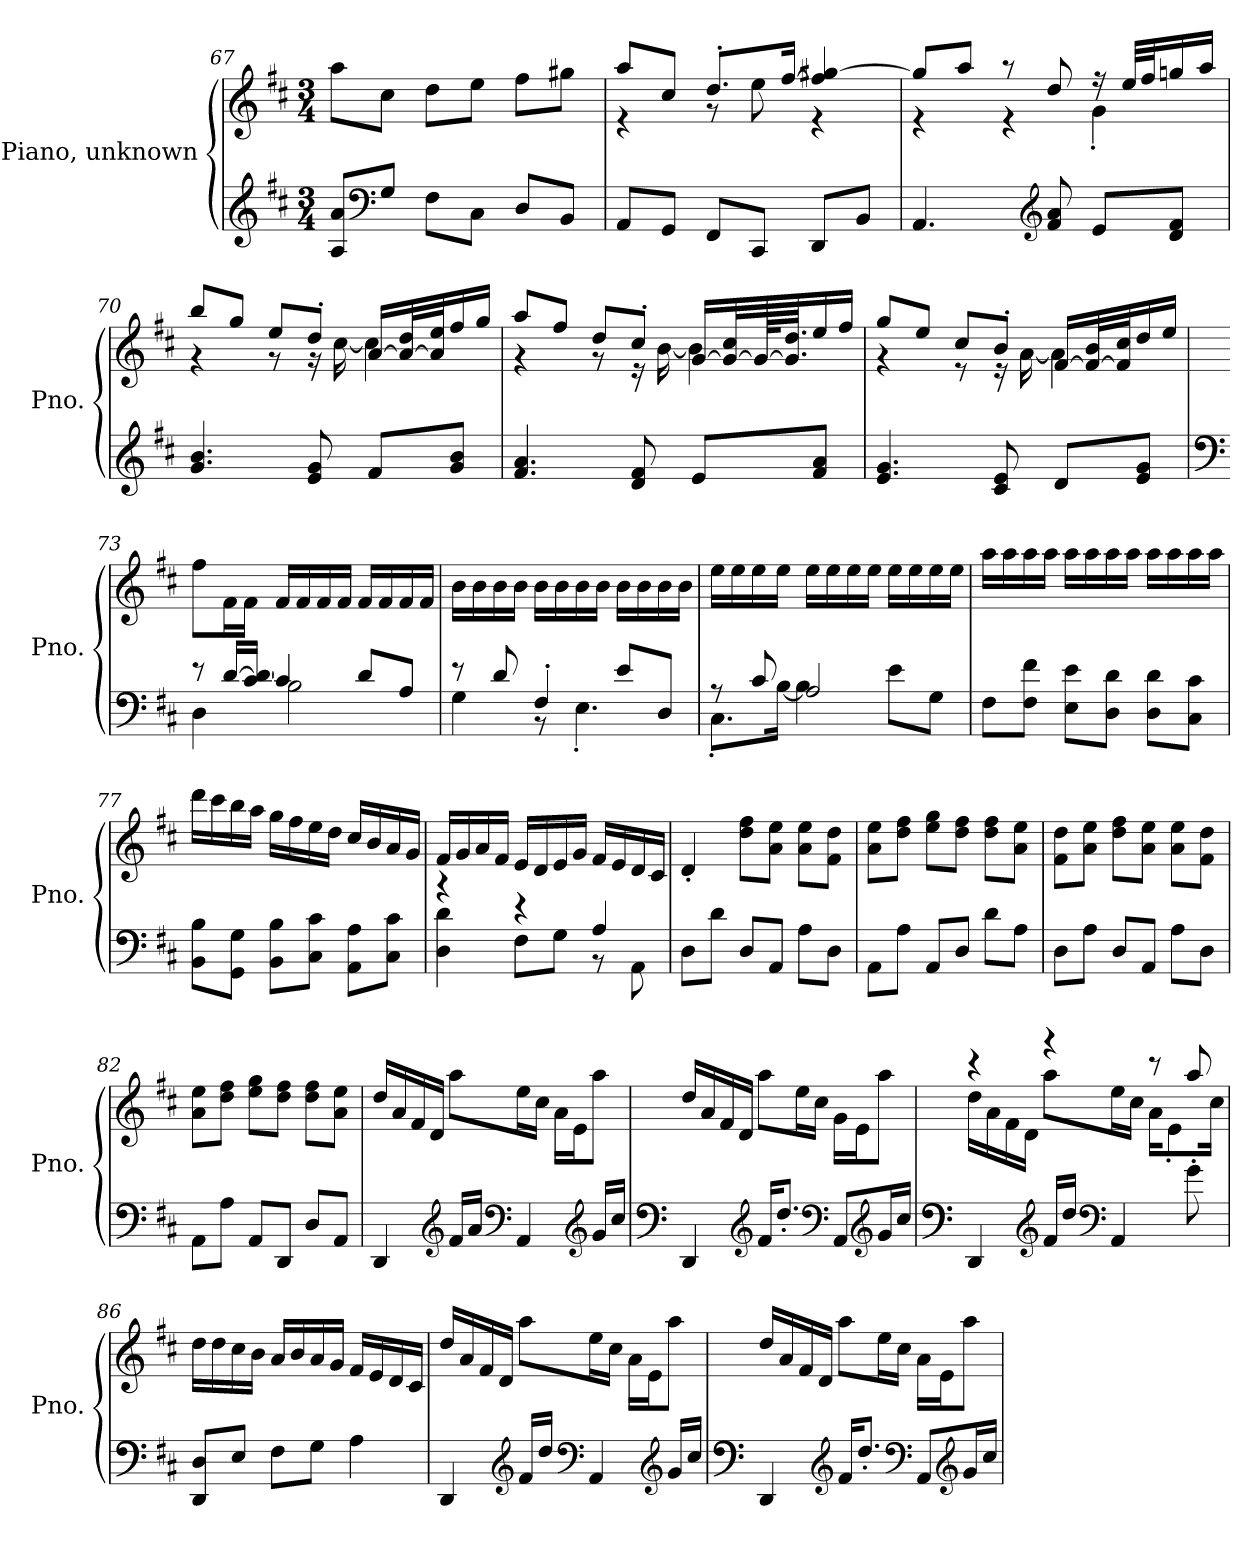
**kern	**kern
*part1	*part1
*staff2	*staff1
*I"Piano, unknown	*
*I'Pno.	*
!!LO:LB:g=z
*clefG2	*clefG2
*k[f#c#]	*k[f#c#]
*M3/4	*M3/4
=67	=67
8A/ 8a/L	8aa\L
*clefF4	*
8G/J	8cc#\J
8F#\L	8dd\L
8C#\J	8ee\J
8D/L	8ff#\L
8BB/J	8gg#X\J
=68	=68
*	*^
8AA/L	8aa/L	4r
8GG/J	8cc#/J	.
8FF#/L	8.dd'/L	8r
8CC#/J	.	8ee\
.	[16ff#/Jk	.
8DD/L	4ff#/] [4gg#X/	4r
8BB/J	.	.
=69	=69	=69
4.AA/	8gg#/L]	4r
.	8aa/J	.
.	8r	4r
*clefG2	*	*
8f#/ 8a/	8dd/	.
8e/L	16r	4g'\
.	32ee/LLL	.
.	32ff#/J	.
8d/ 8f#/J	16ggn/	.
.	16aa/JJ	.
=70	=70	=70
4.g/ 4.b/	8bb/L	4r
.	8gg/J	.
.	8ee/L	8r
8e/ 8g/	8dd'/J	16r
.	.	[16cc#\
8f#/L	[16a/LL	4cc#\]
.	32a/_ 32dd/L	.
.	32a/] 32ee/J	.
8g/ 8b/J	16ff#/	.
.	16gg/JJ	.
!!LO:LB:g=z	!!
=71	=71	=71
4.f#/ 4.a/	8aa/L	4r
.	8ff#/J	.
.	8dd/L	8r
8d/ 8f#/	8cc#'/J	16r
.	.	[16b\
8e/L	[16g/LL	4b\]
.	32g/_ 32cc#/L	.
.	128g/KL_	.
.	64.g/] 64.dd/JJ	.
8f#/ 8a/J	16ee/	.
.	16ff#/JJ	.
=72	=72	=72
4.e/ 4.g/	8gg/L	4r
.	8ee/J	.
.	8cc#/L	8r
8c#/ 8e/	8b'/J	16r
.	.	[16a\
8d/L	[16f#/LL	4a\]
.	32f#/_ 32b/L	.
.	32f#/] 32cc#/J	.
8e/ 8g/J	16dd/	.
.	16ee/JJ	.
*	*v	*v
=73	=73
*clefF4	*
*^	*
8r	4D\	8ff#\L
[16d/LL	.	16f#\L
[16c#/ 16d/]JJ	.	16f#\JJ
4c#/]	2B\	16f#/LL
.	.	16f#/
.	.	16f#/
.	.	16f#/JJ
8d/L	.	16f#/LL
.	.	16f#/
8A/J	.	16f#/
.	.	16f#/JJ
!!LO:LB:g=z
=74	=74	=74
8r	4G\	16b\LL
.	.	16b\
8d/	.	16b\
.	.	16b\JJ
4F#'/	8r	16b\LL
.	.	16b\
.	4.E'\	16b\
.	.	16b\JJ
8e/L	.	16b\LL
.	.	16b\
8D/J	.	16b\
.	.	16b\JJ
=75	=75	=75
8r	8.C#'\L	16ee\LL
.	.	16ee\
8c#/	.	16ee\
.	[16B\Jk	16ee\JJ
2A/	4B\]	16ee\LL
.	.	16ee\
.	.	16ee\
.	.	16ee\JJ
.	8e\L	16ee\LL
.	.	16ee\
.	8G\J	16ee\
.	.	16ee\JJ
*v	*v	*
=76	=76
8F#\L	16aa\LL
.	16aa\
8F#\ 8f#\J	16aa\
.	16aa\JJ
8E\ 8e\L	16aa\LL
.	16aa\
8D\ 8d\J	16aa\
.	16aa\JJ
8D\ 8d\L	16aa\LL
.	16aa\
8C#\ 8c#\J	16aa\
.	16aa\JJ
!!LO:LB:g=z
=77	=77
8BB\ 8B\L	16ddd\LL
.	16ccc#\
8GG\ 8G\J	16bb\
.	16aa\JJ
8BB\ 8B\L	16gg\LL
.	16ff#\
8C#\ 8c#\J	16ee\
.	16dd\JJ
8AA\ 8A\L	16cc#/LL
.	16b/
8C#\ 8c#\J	16a/
.	16g/JJ
=78	=78
*^	*
4r	4D\ 4d\	16f#/LL
.	.	16g/
.	.	16a/
.	.	16f#/JJ
4r	8F#\L	16e/LL
.	.	16d/
.	8G\J	16e/
.	.	16g/JJ
4A/	8r	16f#/LL
.	.	16e/
.	8AA\	16d/
.	.	16c#/JJ
*v	*v	*
=79	=79
8D\L	4d'/
8d\J	.
8D/L	8dd\ 8ff#\L
8AA/J	8a\ 8ee\J
8A\L	8a\ 8ee\L
8D\J	8f#\ 8dd\J
=80	=80
8AA\L	8a\ 8ee\L
8A\J	8dd\ 8ff#\J
8AA/L	8ee\ 8gg\L
8D/J	8dd\ 8ff#\J
8d\L	8dd\ 8ff#\L
8A\J	8a\ 8ee\J
!!LO:PB:g=z
=81	=81
8D\L	8f#\ 8dd\L
8A\J	8a\ 8ee\J
8D/L	8dd\ 8ff#\L
8AA/J	8a\ 8ee\J
8A\L	8a\ 8ee\L
8D\J	8f#\ 8dd\J
=82	=82
8AA\L	8a\ 8ee\L
8A\J	8dd\ 8ff#\J
8AA/L	8ee\ 8gg\L
8DD/J	8dd\ 8ff#\J
8D/L	8dd\ 8ff#\L
8AA/J	8a\ 8ee\J
=83	=83
4DD/	16dd/LL
.	16a/
.	16f#/
.	16d/JJ
*clefG2	*
16f#/LL	8aa\L
16a/JJ	.
*clefF4	*
4AA/	16ee\L
.	16cc#\JJ
.	16a\LL
.	16e\J
*clefG2	*
16g/LL	8aa\J
16cc#/JJ	.
=84	=84
*clefF4	*
4DD/	16dd/LL
.	16a/
.	16f#/
.	16d/JJ
*clefG2	*
16f#/KL	8aa\L
8.dd'/J	.
.	16ee\L
.	16cc#\JJ
*clefF4	*
8AA/L	16g\LL
.	16e\J
*clefG2	*
16g/L	8aa\J
16cc#/JJ	.
!!LO:LB:g=z
=85	=85
*clefF4	*
*	*^
4DD/	4r	16dd\LL
.	.	16a\
.	.	16f#\
.	.	16d\JJ
*clefG2	*	*
16f#/LL	4r	8aa\L
16dd/JJ	.	.
*clefF4	*	*
4AA/	.	16ee\L
.	.	16cc#\JJ
.	8r	16a\KL
.	.	8e'\
8g'\	8aa/	.
.	.	16cc#\Jk
*	*v	*v
=86	=86
8DD/ 8D/L	16dd\LL
.	16dd\
8E/J	16cc#\
.	16b\JJ
8F#\L	16a/LL
.	16b/
8G\J	16a/
.	16g/JJ
4A\	16f#/LL
.	16e/
.	16d/
.	16c#/JJ
=87	=87
4DD/	16dd/LL
.	16a/
.	16f#/
.	16d/JJ
*clefG2	*
16f#/LL	8aa\L
16dd/JJ	.
*clefF4	*
4AA/	16ee\L
.	16cc#\JJ
.	16a\LL
.	16e\J
*clefG2	*
16g/LL	8aa\J
16cc#/JJ	.
!!LO:LB:g=z
=88	=88
*clefF4	*
4DD/	16dd/LL
.	16a/
.	16f#/
.	16d/JJ
*clefG2	*
16f#/KL	8aa\L
8.dd'/J	.
.	16ee\L
.	16cc#\JJ
*clefF4	*
8AA/L	16a\LL
.	16e\J
*clefG2	*
16g/L	8aa\J
16cc#/JJ	.
=	=
*-	*-
